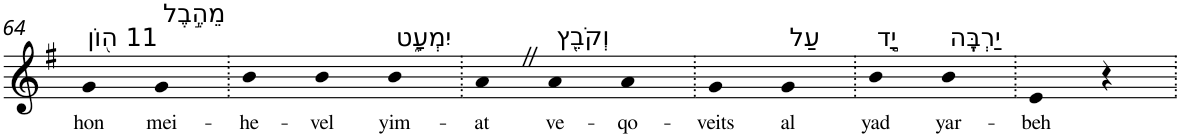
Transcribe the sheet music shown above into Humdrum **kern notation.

**kern	**text
*part1	*part1
*staff1	*staff1
*I"Piano	*
*I'Pno	*
!!LO:PB:g=z
*clefG2	*
*k[f#]	*
*G:	*
=64	=64
!LO:TX:a:t=11 ה֭וֹן	!
!	!LO:LY:b
4g	hon
!LO:TX:a:t=מֵהֶ֣בֶל	!
!	!LO:LY:b
4g	mei-
=65.	=65.
!	!LO:LY:b
4b	-he-
!	!LO:LY:b
4b	-vel
!LO:TX:a:t=יִמְעָ֑ט	!
!	!LO:LY:b
4b	yim-
=66.	=66.
!	!LO:LY:b
4aZ	-at
!LO:TX:a:t=וְקֹבֵ֖ץ	!
!	!LO:LY:b
4a	ve-
!	!LO:LY:b
4a	-qo-
=67.	=67.
!	!LO:LY:b
4g	-veits
!LO:TX:a:t=עַל	!
!	!LO:LY:b
4g	al
=68.	=68.
!LO:TX:a:t=יָ֣ד	!
!	!LO:LY:b
4b	yad
!LO:TX:a:t=יַרְבֶּֽה	!
!	!LO:LY:b
4b	yar-
=69.	=69.
!	!LO:LY:b
4e	-beh
4r	.
=.	=.
*-	*-
